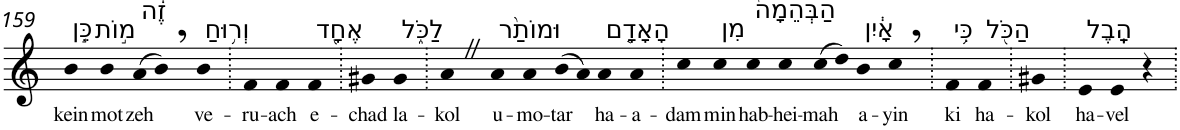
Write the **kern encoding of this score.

**kern	**text
*part1	*part1
*staff1	*staff1
*I"Piano	*
*I'Pno	*
!!LO:PB:g=z
*clefG2	*
*k[]	*
=159	=159
!LO:TX:a:t=כֵּ֣ן	!
!	!LO:LY:b
4b	kein
!LO:TX:a:t=מ֣וֹת	!
!	!LO:LY:b
4b	mot
!LO:TX:a:t=זֶ֔ה	!
!	!LO:LY:b
(>8a	zeh
8b,)	.
!LO:TX:a:t=וְר֥וּחַ	!
!	!LO:LY:b
4b	ve-
=160.	=160.
!	!LO:LY:b
4f	-ru-
!	!LO:LY:b
4f	-ach
!LO:TX:a:t=אֶחָ֖ד	!
!	!LO:LY:b
4f	e-
=161.	=161.
!	!LO:LY:b
4g#X	-chad
!LO:TX:a:t=לַכֹּ֑ל	!
!	!LO:LY:b
4g#	la-
=162.	=162.
!	!LO:LY:b
4aZ	-kol
!LO:TX:a:t=וּמוֹתַ֨ר	!
!	!LO:LY:b
4a	u-
!	!LO:LY:b
4a	-mo-
!	!LO:LY:b
(>8b	-tar
8a)	.
!LO:TX:a:t=הָאָדָ֤ם	!
!	!LO:LY:b
4a	ha-
!	!LO:LY:b
4a	-a-
=163.	=163.
!	!LO:LY:b
4cc	-dam
!LO:TX:a:t=מִן	!
!	!LO:LY:b
4cc	min
!LO:TX:a:t=הַבְּהֵמָה֙	!
!	!LO:LY:b
4cc	hab-
!	!LO:LY:b
4cc	-hei-
!	!LO:LY:b
(>8cc	-mah
8dd)	.
!LO:TX:a:t=אָ֔יִן	!
!	!LO:LY:b
4b	a-
!	!LO:LY:b
4cc,	-yin
=164.	=164.
!LO:TX:a:t=כִּ֥י	!
!	!LO:LY:b
4f	ki
!LO:TX:a:t=הַכֹּ֖ל	!
!	!LO:LY:b
4f	ha-
=165.	=165.
!	!LO:LY:b
4g#X	-kol
=166.	=166.
!LO:TX:a:t=הָֽבֶל	!
!	!LO:LY:b
4e	ha-
!	!LO:LY:b
4e	-vel
4r	.
=.	=.
*-	*-
